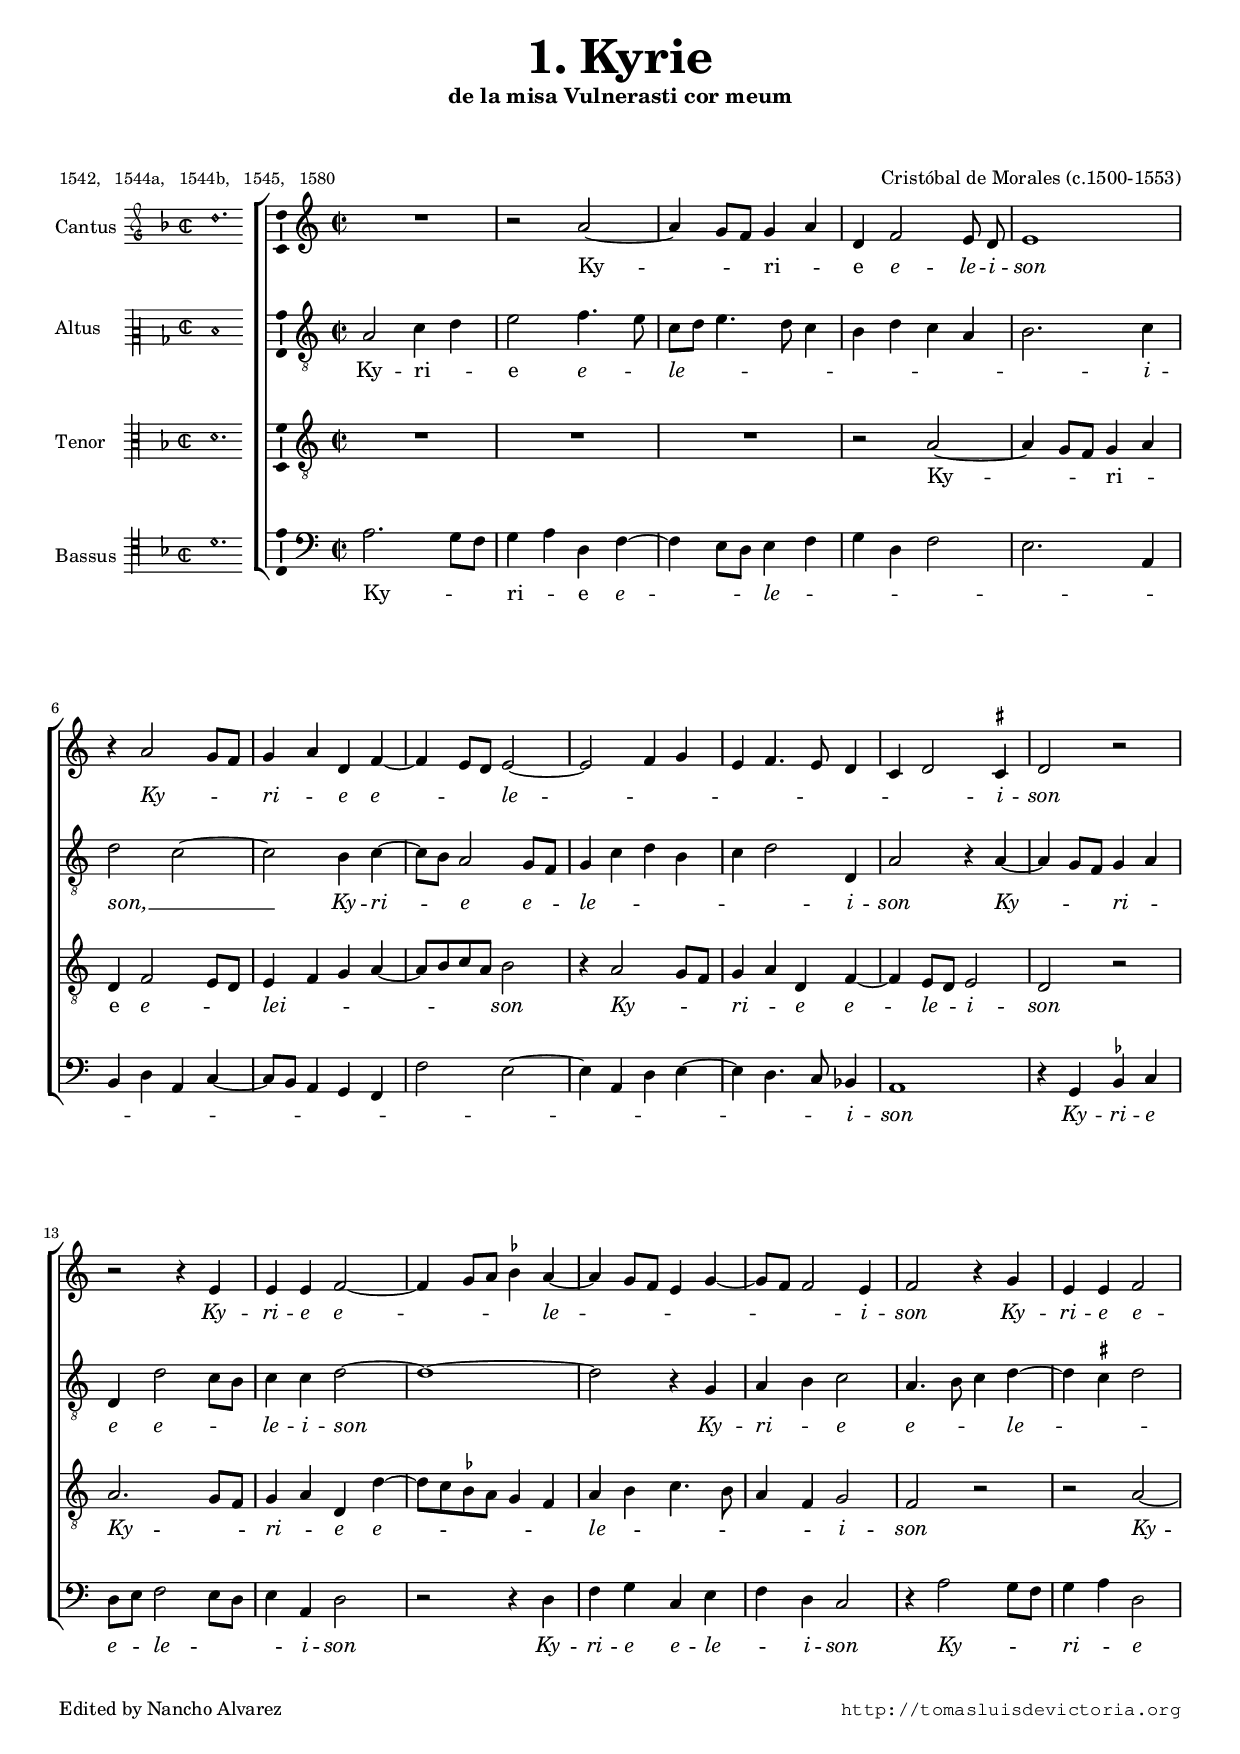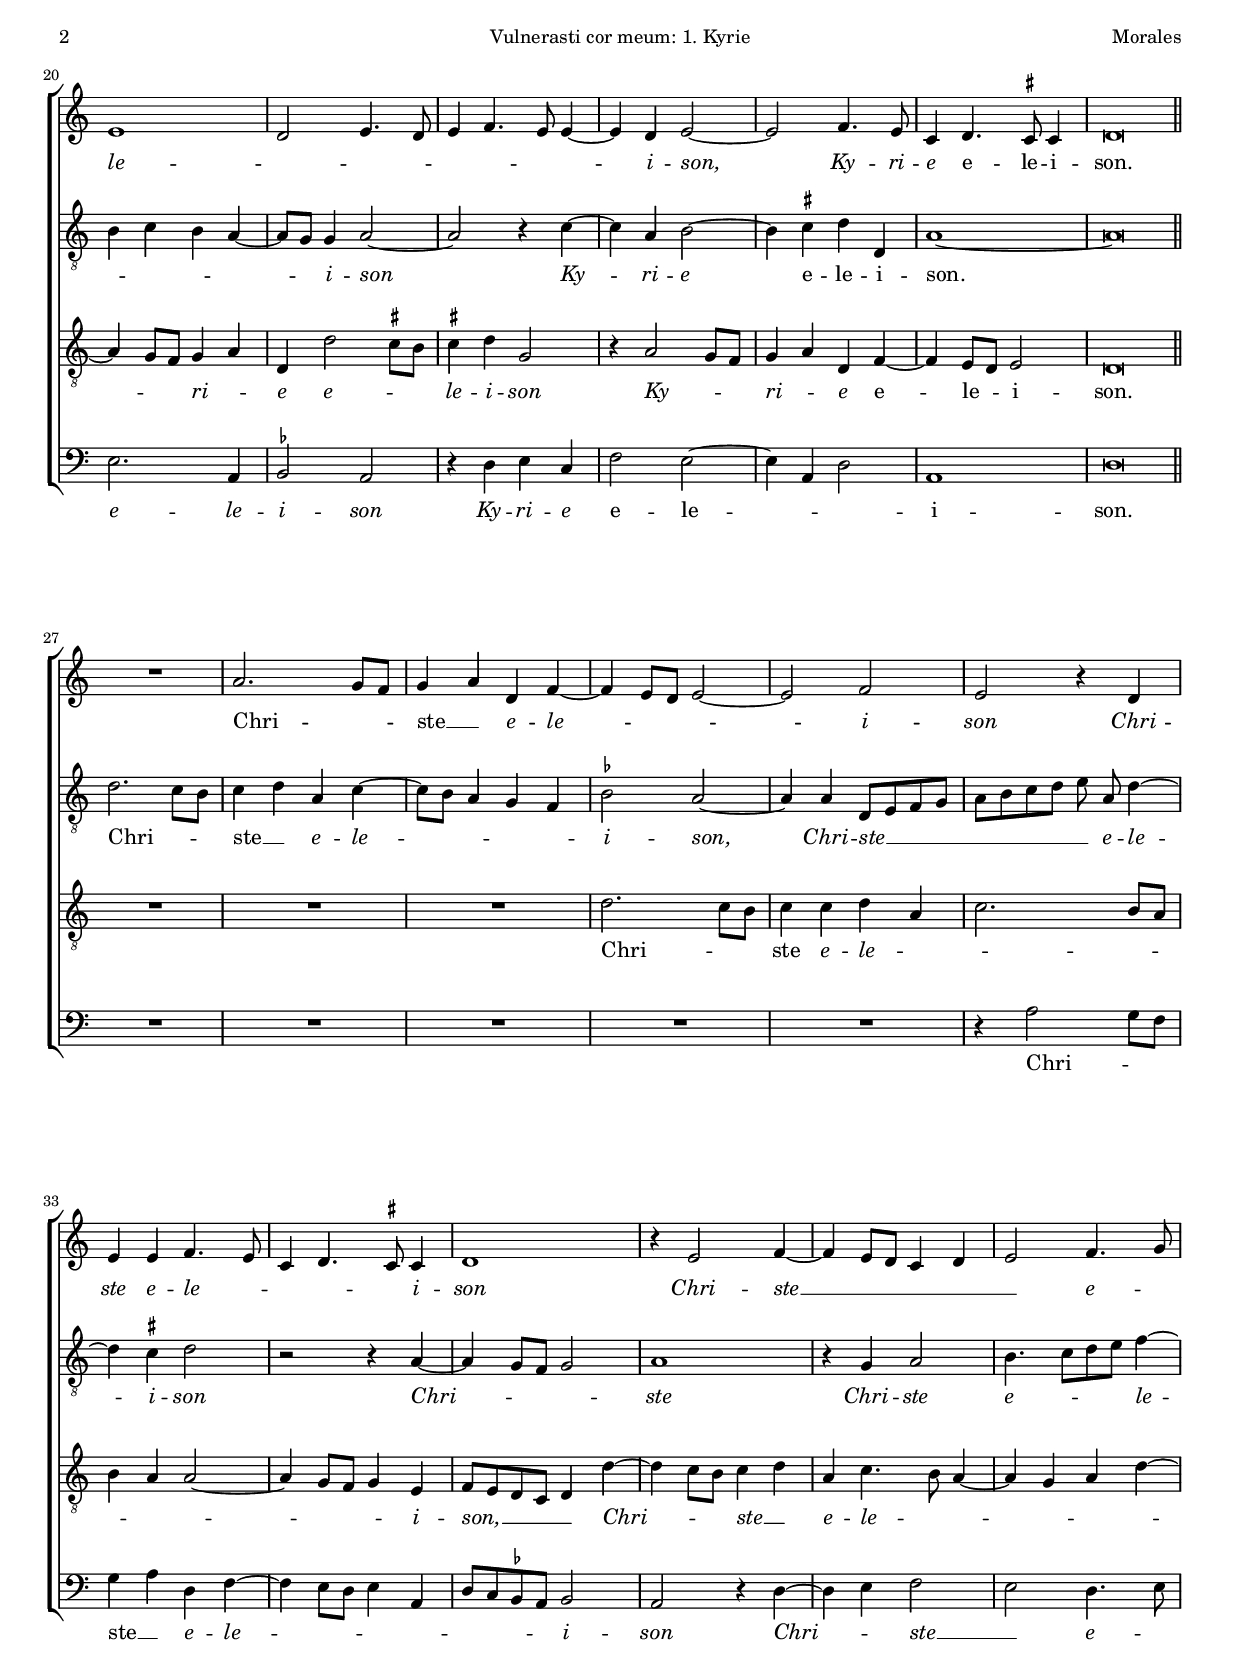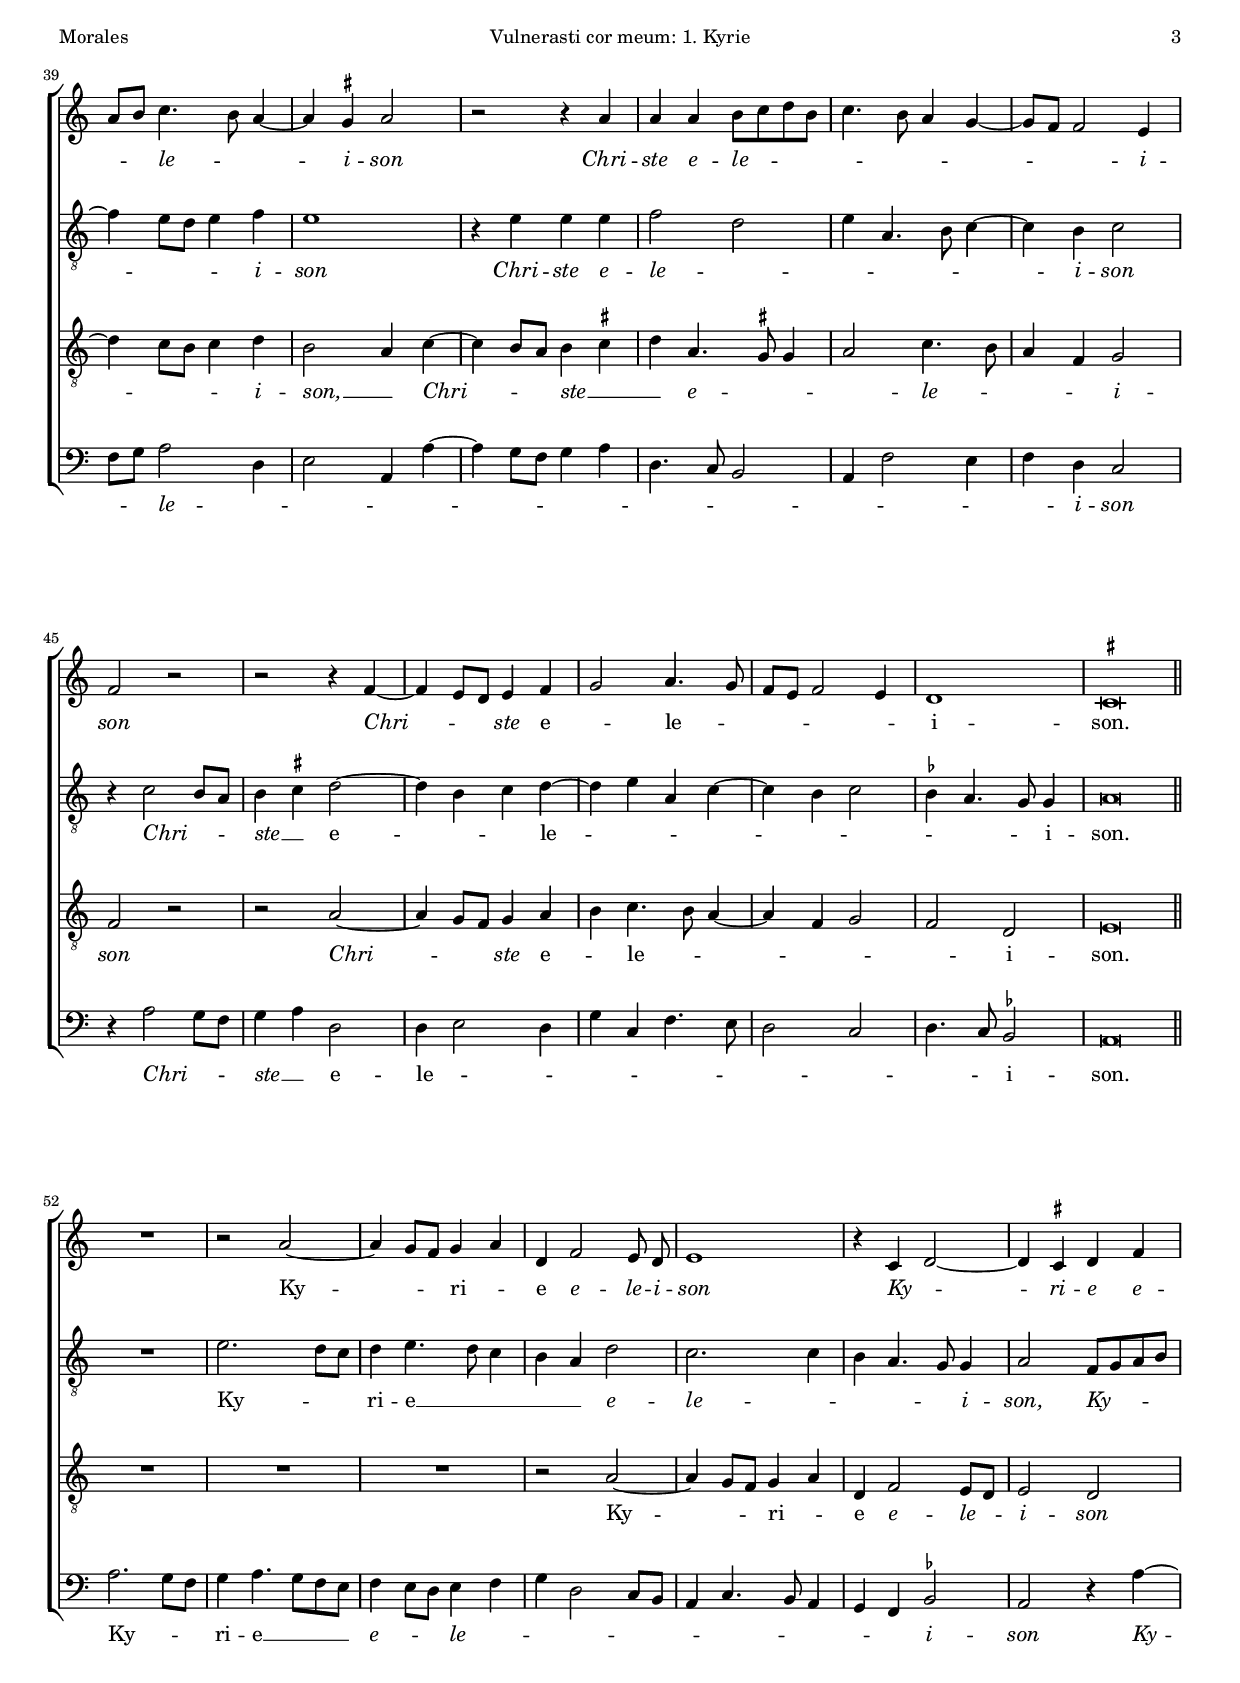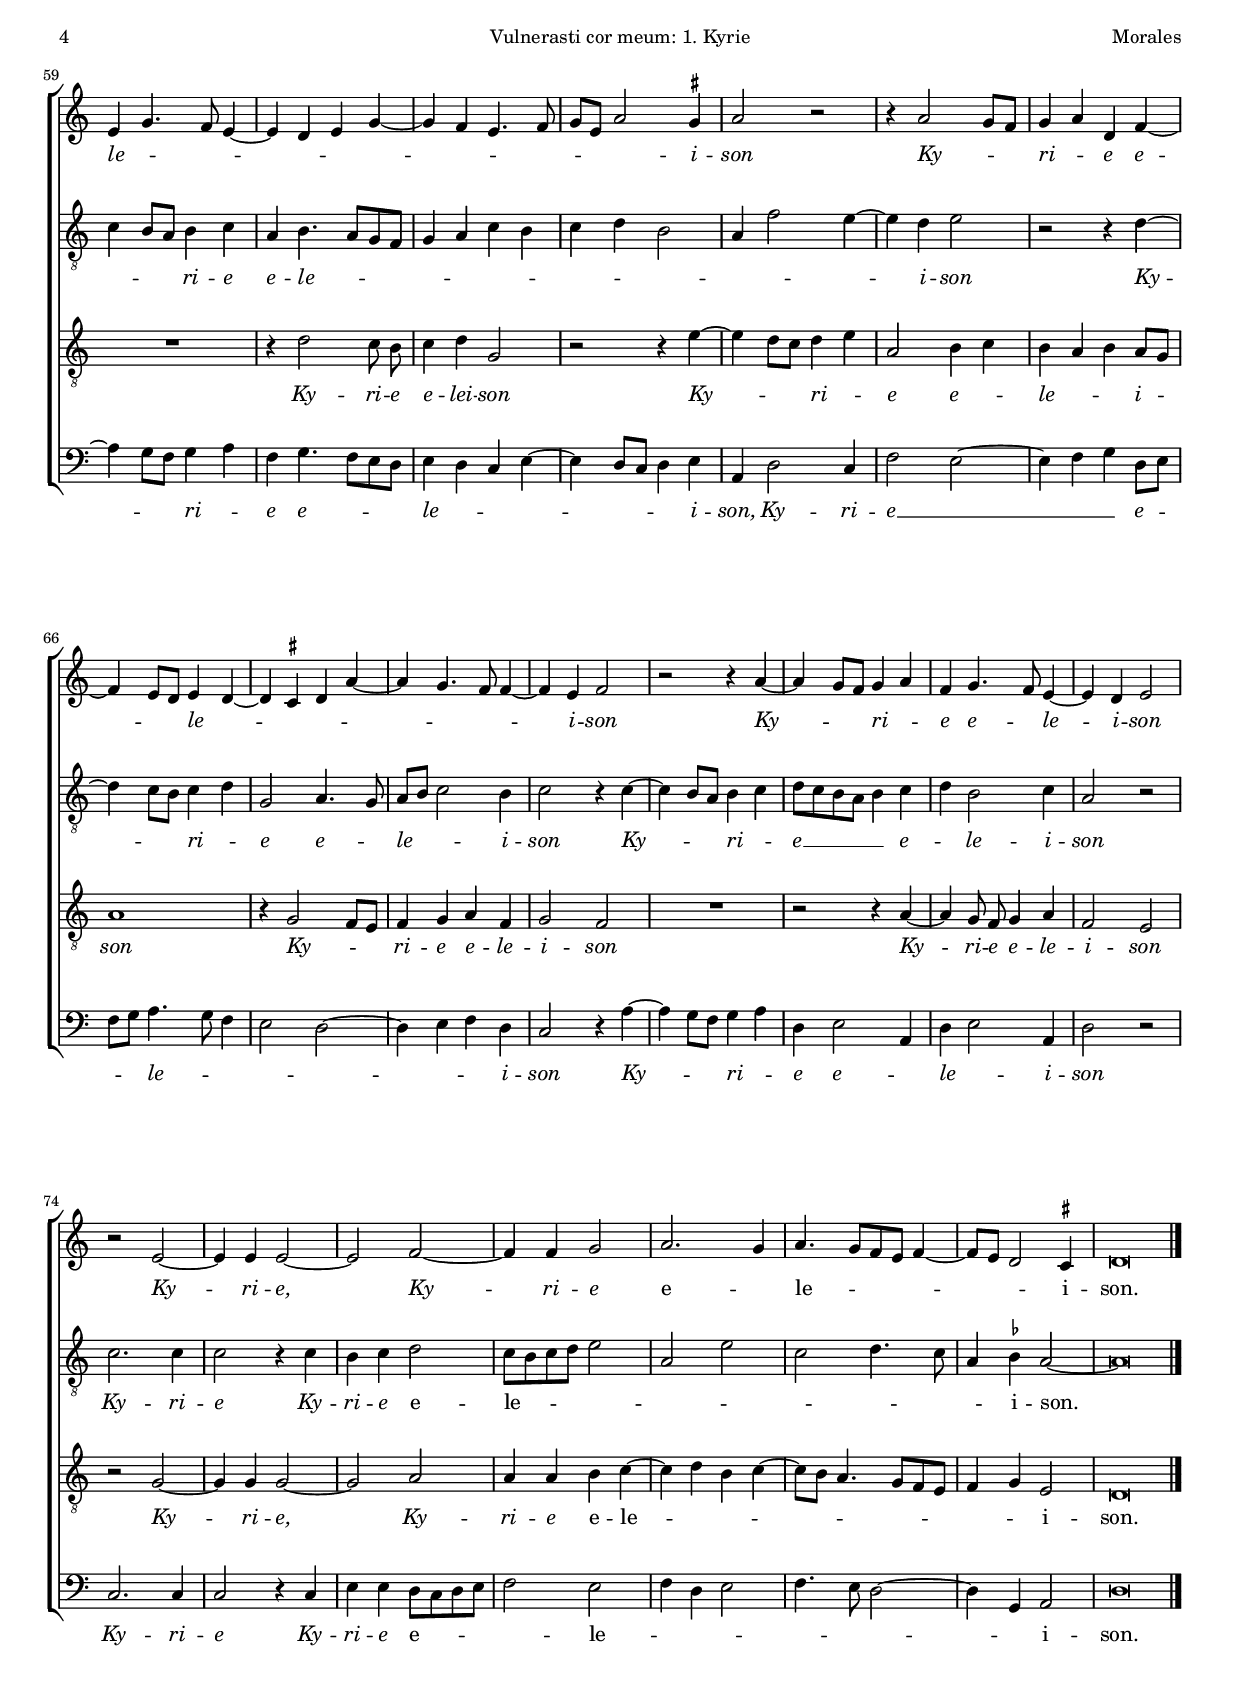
\version "2.18.0"

#(set-default-paper-size "a4")
#(set-global-staff-size 16.4)
#(ly:set-option 'point-and-click #f)
%mobile -s15.5 -i3.2

italicas=\override LyricText.font-shape = #'italic
rectas=\override LyricText.font-shape = #'upright
ss=\once \set suggestAccidentals = ##t
incipitwidth = 20

htitle="Vulnerasti cor meum: 1. Kyrie"
hcomposer="Morales"

\header {
	title=\markup{\fontsize #4 "1. Kyrie"}
	subtitle=\markup{"de la misa Vulnerasti cor meum"}
	subsubtitle=\markup{\null \vspace #2 }
        composer="Cristóbal de Morales (c.1500-1553)"
        pdfauthor=\composer
	%opus="(-)"
	poet=\markup{\smaller "1542,   1544a,   1544b,   1545,   1580"}
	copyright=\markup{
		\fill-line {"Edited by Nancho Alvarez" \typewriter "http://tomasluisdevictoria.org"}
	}
%	tagline=""
}


global={\key f \major \time 2/2  \skip 1*26 \bar "||" \break
					\skip 1*25 \bar "||" \break
					\skip 1*30 \bar "|."
}

cantus={
	R1*4/4 |
	r2 d'' ~ |
	d''4 c''8 bes' c''4 d'' |
	\set Staff.autoBeaming = ##f
	g' bes'2 a'8 g' |
	\set Staff.autoBeaming = ##t
%5
	a'1 |
	r4 d''2 c''8 bes' |
	c''4 d'' g' bes' ~ |
	bes' a'8 g' a'2 ~ |
	a' bes'4 c'' |
%10
	a' bes'4. a'8 g'4 |
	f' g'2 \ss fis'4 |
	g'2 r |
	r r4 a' |
	a' a' bes'2 ~ |
%15
	bes'4 c''8 d'' \ss ees''4 d'' ~ |
	d'' c''8 bes' a'4 c'' ~ |
	c''8 bes' bes'2 a'4 |
	bes'2 r4 c'' |
	a' a' bes'2 |
%20
	a'1 |
	g'2 a'4. g'8 |
	a'4 bes'4. a'8 a'4 ~ |
	a' g' a'2 ~ |
	a' bes'4. a'8 |
%25
	f'4 g'4. \ss fis'8 fis'4 |
	g'\breve*1/2 |
	R1*4/4 |
	d''2. c''8 bes' |
	c''4 d'' g' bes' ~ |
%30
	bes' a'8 g' a'2 ~ |
	a' bes' |
	a' r4 g' |
	a' a' bes'4. a'8 |
	f'4 g'4. \ss fis'8 fis'4 |
%35
	g'1 |
	r4 a'2 bes'4 ~ |
	bes' a'8 g' f'4 g' |
	a'2 bes'4. c''8 | %\break
	d'' e'' f''4. e''8 d''4 ~ |
%40
	d'' \ss cis'' d''2 |
	r r4 d'' |
	d'' d'' e''8 f'' g'' e'' |
	f''4. e''8 d''4 c'' ~ |
	c''8 bes' bes'2 a'4 |
%45
	bes'2 r |
	r r4 bes' ~ |
	bes' a'8 g' a'4 bes' |
	c''2 d''4. c''8 |
	bes' a' bes'2 a'4 |
%50
	g'1 |
	\ss fis'\breve*1/2 |
	R1*4/4 |
	r2 d'' ~ |
	d''4 c''8 bes' c''4 d'' |
%55
	\set Staff.autoBeaming = ##f
	g' bes'2 a'8 g' |
	\set Staff.autoBeaming = ##t
	a'1 |
	r4 f' g'2 ~ |
	g'4 \ss fis' g' bes' |
	a' c''4. bes'8 a'4 ~ |
%60
	a' g' a' c'' ~ |
	c'' bes' a'4. bes'8 |
	c'' a' d''2 \ss cis''4 |
	d''2 r |
	r4 d''2 c''8 bes' |
%65
	c''4 d'' g' bes' ~ |
	bes' a'8 g' a'4 g' ~ |
	g' \ss fis' g' d'' ~ |
	d'' c''4. bes'8 bes'4 ~ |
	bes' a' bes'2 |
%70
	r r4 d'' ~ |
	d'' c''8 bes' c''4 d'' |
	bes' c''4. bes'8 a'4 ~ |
	a' g' a'2 |
	r a' ~ |
%75
	a'4 a' a'2 ~ |
	a' bes' ~ |
	bes'4 bes' c''2 |
	d''2. c''4 |
	d''4.  c''8[ bes' a'] bes'4 ~ |
%80
	bes'8 a' g'2 \ss fis'4 |
	g'\breve*1/2
}

altus={
	d'2 f'4 g' |
	a'2 bes'4. a'8 |
	f' g' a'4. g'8 f'4 |
	e' g' f' d' |
%5
	e'2. f'4 |
	g'2 f' ~ |
	f' e'4 f' ~ |
	f'8 e' d'2 c'8 bes |
	c'4 f' g' e' |
%10
	f' g'2 g4 |
	d'2 r4 d' ~ |
	d' c'8 bes c'4 d' |
	g g'2 f'8 e' |
	f'4 f' g'2 ~ |
%15
	g'1 ~ |
	g'2 r4 c' |
	d' e' f'2 |
	d'4. e'8 f'4 g' ~ |
	g' \ss fis' g'2 |
%20
	e'4 f' e' d' ~ |
	d'8 c' c'4 d'2 ~ |
	d' r4 f' ~ |
	f' d' e'2 ~ |
	e'4 \ss fis' g' g |
%25
	d'1 ~ |
	d'\breve*1/2 |
	g'2. f'8 e' |
	f'4 g' d' f' ~ |
	f'8 e' d'4 c' bes |
%30
	\ss ees'2 d' ~ |
	d'4 d' g8 a bes c' |
	 d'[ e' f' g'] a' \noBeam d' g'4 ~ |
	g' \ss fis' g'2 |
	r r4 d' ~ |
%35
	d' c'8 bes c'2 |
	d'1 |
	r4 c' d'2 |
	e'4.  f'8[ g' a'] bes'4 ~ |
	bes' a'8 g' a'4 bes' |
%40
	a'1 |
	r4 a' a' a' |
	bes'2 g' |
	a'4 d'4. e'8 f'4 ~ |
	f' e' f'2 |
%45
	r4 f'2 e'8 d' |
	e'4 \ss fis' g'2 ~ |
	g'4 e' f' g' ~ |
	g' a' d' f' ~ |
	f' e' f'2 |
%50
	\ss ees'4 d'4. c'8 c'4 |
	d'\breve*1/2 |
	R1*4/4 |
	a'2. g'8 f' |
	g'4 a'4. g'8 f'4 |
%55
	e' d' g'2 |
	f'2. f'4 |
	e' d'4. c'8 c'4 |
	d'2 bes8 c' d' e' |
	f'4 e'8 d' e'4 f' |
%60
	d' e'4. d'8 c' bes |
	c'4 d' f' e' |
	f' g' e'2 |
	d'4 bes'2 a'4 ~ |
	a' g' a'2 |
%65
	r r4 g' ~ |
	g' f'8 e' f'4 g' |
	c'2 d'4. c'8 |
	d' e' f'2 e'4 |
	f'2 r4 f' ~ |
%70
	f' e'8 d' e'4 f' |
	g'8 f' e' d' e'4 f' |
	g' e'2 f'4 |
	d'2 r |
	f'2. f'4 |
%75
	f'2 r4 f' |
	e' f' g'2 |
	f'8 e' f' g' a'2 |
	d' a' |
	f' g'4. f'8 |
%80
	d'4 \ss ees' d'2 ~ |
	d'\breve*1/2
}

tenor={
	R1*4/4 |
	R1*4/4 |
	R1*4/4 |
	r2 d' ~ |
%5
	d'4 c'8 bes c'4 d' |
	g bes2 a8 g |
	a4 bes c' d' ~ |
	 d'8 e' f' d' e'2 |
	r4 d'2 c'8 bes |
%10
	c'4 d' g bes ~ |
	bes a8 g a2 |
	g r |
	d'2. c'8 bes |
	c'4 d' g g' ~ |
%15
	g'8 f' \ss ees' d' c'4 bes |
	d' e' f'4. e'8 |
	d'4 bes c'2 |
	bes r |
	r d' ~ |
%20
	d'4 c'8 bes c'4 d' |
	g g'2 \ss fis'8 e' |
	\ss fis'4 g' c'2 |
	r4 d'2 c'8 bes |
	c'4 d' g bes ~ |
%25
	bes a8 g a2 |
	g\breve*1/2 |
	R1*4/4 |
	R1*4/4 |
	R1*4/4 |
%30
	g'2. f'8 e' |
	f'4 f' g' d' |
	f'2. e'8 d' |
	e'4 d' d'2 ~ |
	d'4 c'8 bes c'4 a |
%35
	bes8 a g f g4 g' ~ |
	g' f'8 e' f'4 g' |
	d' f'4. e'8 d'4 ~ |
	d' c' d' g' ~ |
	g' f'8 e' f'4 g' |
%40
	e'2 d'4 f' ~ |
	f' e'8 d' e'4 \ss fis' |
	g' d'4. \ss cis'8 cis'4 |
	d'2 f'4. e'8 |
	d'4 bes c'2 |
%45
	bes r |
	r d' ~ |
	d'4 c'8 bes c'4 d' |
	e' f'4. e'8 d'4 ~ |
	d' bes c'2 |
%50
	bes g |
	a\breve*1/2 |
	R1*4/4 |
	R1*4/4 |
	R1*4/4 |
%55
	r2 d' ~ |
	d'4 c'8 bes c'4 d' |
	g bes2 a8 g |
	a2 g |
	R1*4/4 |
%60
	\set Staff.autoBeaming = ##f
	r4 g'2 f'8 e' |
	\set Staff.autoBeaming = ##t
	f'4 g' c'2 |
	r r4 a' ~ |
	a' g'8 f' g'4 a' |
	d'2 e'4 f' |
%65
	e' d' e' d'8 c' |
	d'1 |
	r4 c'2 bes8 a |
	bes4 c' d' bes |
	c'2 bes |
%70
	R1*4/4 |
	r2 r4 d' ~ |
	\set Staff.autoBeaming = ##f
	d' c'8 bes c'4 d' |
	\set Staff.autoBeaming = ##t
	bes2 a |
	r c' ~ |
%75
	c'4 c' c'2 ~ |
	c' d' |
	d'4 d' e' f' ~ |
	f' g' e' f' ~ |
	f'8 e' d'4. c'8 bes a |
%80
	bes4 c' a2 |
	g\breve*1/2
}

bassus={
	d'2. c'8 bes |
	c'4 d' g bes ~ |
	bes a8 g a4 bes |
	c' g bes2 |
%5
	a2. d4 |
	e g d f ~ |
	f8 e d4 c bes, |
	bes2 a ~ |
	a4 d g a ~ |
%10
	a g4. f8 ees4 |
	d1 |
	r4 c \ss ees f |
	g8 a bes2 a8 g |
	a4 d g2 |
%15
	r r4 g |
	bes c' f a |
	bes g f2 |
	r4 d'2 c'8 bes |
	c'4 d' g2 |
%20
	a2. d4 |
	\ss ees2 d |
	r4 g a f |
	bes2 a ~ |
	a4 d g2 |
%25
	d1 |
	g\breve*1/2 |
	R1*4/4 |
	R1*4/4 |
	R1*4/4 |
%30
	R1*4/4 |
	R1*4/4 |
	r4 d'2 c'8 bes |
	c'4 d' g bes ~ |
	bes a8 g a4 d |
%35
	g8 f \ss ees d ees2 |
	d r4 g ~ |
	g a bes2 |
	a g4. a8 |
	bes c' d'2 g4 |
%40
	a2 d4 d' ~ |
	d' c'8 bes c'4 d' |
	g4. f8 e2 |
	d4 bes2 a4 |
	bes g f2 |
%45
	r4 d'2 c'8 bes |
	c'4 d' g2 |
	g4 a2 g4 |
	c' f bes4. a8 |
	g2 f |
%50
	g4. f8 \ss ees2 |
	d\breve*1/2 |
	d'2. c'8 bes |
	c'4 d'4. c'8 bes a |
	bes4 a8 g a4 bes |
%55
	c' g2 f8 e |
	d4 f4. e8 d4 |
	c bes, \ss ees2 |
	d r4 d' ~ |
	d' c'8 bes c'4 d' |
%60
	bes c'4. bes8 a g |
	a4 g f a ~ |
	a g8 f g4 a |
	d g2 f4 |
	bes2 a ~ |
%65
	a4 bes c' g8 a |
	bes c' d'4. c'8 bes4 |
	a2 g ~ |
	g4 a bes g |
	f2 r4 d' ~ |
%70
	d' c'8 bes c'4 d' |
	g a2 d4 |
	g a2 d4 |
	g2 r |
	f2. f4 |
%75
	f2 r4 f |
	a a g8 f g a |
	bes2 a |
	bes4 g a2 |
	bes4. a8 g2 ~ |
%80
	g4 c d2 |
	g\breve*1/2
}

textocantus=\lyricmode{
Ky -- _ _ _ ri -- _ e
\italicas
e -- le -- i -- son
Ky -- _ _ ri -- _ e e -- _ _ _ le -- _ _ _ _ _ _ _ _ _ i -- son
Ky -- ri -- e e -- _ _ _ _ le -- _ _ _ _ _ _ _ _ i -- son
Ky -- ri -- e e -- le -- _ _ _ _ _ _ _ _ i -- son, _
Ky -- ri -- e 
\rectas
e -- le -- i -- son.
Chri -- _ _ ste __ _ 
\italicas
e -- le -- _ _ _ _ _ i -- son
Chri -- ste e -- le -- _ _ _ _ i -- son
Chri -- ste __ _ _ _ _ _ _ e -- _ _ _ le -- _ _ _ i -- son
Chri -- ste e -- le -- _ _ _ _ _ _ _ _ _ _ i -- son
Chri -- _ _ _ ste 
\rectas
e -- _ le -- _ _ _ _ _ i -- son.
Ky -- _ _ _ ri -- _ e 
\italicas
e -- le -- i -- son
Ky -- _ _ ri -- e e -- le -- _ _ _ _ _ _ _ _ _ _ _ _ _ _ i -- son
Ky -- _ _ ri -- _ e e -- _ _ _ le -- _ _ _ _ _ _ _ _ _ _ i -- son
Ky -- _ _ _ ri -- _ e e -- _ le -- _ i -- son
Ky -- _ ri -- e, _
Ky -- _ ri -- e 
\rectas
e -- _ le -- _ _ _ _ _ _ _ i -- son.
}

textoaltus=\lyricmode{
Ky -- ri -- _ e 
\italicas
e -- _ le -- _ _ _ _ _ _ _ _ _ i -- son, __ _ _
Ky -- ri -- _ _ e e -- _ le -- _ _ _ _ _ i -- son
Ky -- _ _ _ ri -- _ e e -- _ _ le -- i -- son _ _ 
Ky -- ri -- _ e e -- _ _ le -- _ _ _ _ _ _ _ _ _ i -- son _
Ky -- _ ri -- e _ 
\rectas
e -- le -- i -- son. _
Chri -- _ _ ste __ _
\italicas
e -- le -- _ _ _ _ _ i -- son, _
Chri -- ste __ _ _ _ _ _ _ _ _ e -- le -- _ i -- son
Chri -- _ _ _ _ ste
Chri -- ste e -- _ _ _ le -- _ _ _ _ i -- son
Chri -- ste e -- le -- _ _ _ _ _ _ i -- son
Chri -- _ _ ste __ _ 
\rectas
e -- _ _ _ le -- _ _ _ _ _ _ _ _ _ _ i -- son.
Ky -- _ _ ri -- e __ _ _ _ _ 
\italicas
e -- le -- _ _ _ _ i -- son,
Ky -- _ _ _ _ _ _ ri -- e e -- le -- _ _ _ _ _ _ _ _ _ _ _ _ _ _ i -- son
Ky -- _ _ _ ri -- _ e e -- _ le -- _ _ i -- son
Ky -- _ _ _ ri -- _ e __ _ _ _ _ e -- _ le -- i -- son
Ky -- ri -- e 
Ky -- ri -- e 
\rectas
e -- le -- _ _ _ _ _ _ _ _ _ _ i -- son. _
}

textotenor=\lyricmode{
Ky -- _ _ _ ri -- _ e
\italicas
e -- _ _ lei -- _ _ _ _ _ _ _ son
Ky -- _ _ ri -- _ e e -- _ le -- _ i -- son
Ky -- _ _ ri -- _ e e -- _ _ _ _ _ _ le -- _ _ _ _ _ i -- son
Ky -- _ _ _ ri -- _ e e -- _ _ le -- i -- son
Ky -- _ _ ri -- _ e 
\rectas
e -- _ le -- _ i -- son.
Chri -- _ _ ste 
\italicas
e -- le -- _ _ _ _ _ _ _ _ _ _ _ i -- son, __ _ _ _ _ 
Chri -- _ _ _ ste __ _ e -- le -- _ _ _ _ _ _ _ _ _ _ i -- son, __ _
Chri -- _ _ _ ste __ _ _ e -- _ _ _ le -- _ _ _ i -- son
Chri -- _ _ _ ste 
\rectas
e -- _ le -- _ _ _ _ _ _ i -- son.
Ky -- _ _ _ ri -- _ e 
\italicas
e -- le -- _ i -- son
Ky -- ri -- e e -- lei -- son
Ky -- _ _ _ ri -- _ e e -- _ le -- _ _ i -- _ son
Ky -- _ _ ri -- e e -- le -- i -- son
Ky -- _ ri -- e e -- le -- i -- son
Ky -- _ ri -- e, _
Ky -- ri -- e 
\rectas
e -- le -- _ _ _ _ _ _ _ _ _ _ _ _ i -- son.
}

textobassus=\lyricmode{
Ky -- _ _ ri -- _ e 
\italicas
e -- _ _ _ le -- _ _ _ _ _ _ _ _ _ _ _ _ _ _ _ _ _ _ _ _ _ _ _ _ i -- son
Ky -- ri -- e e -- _ le -- _ _ _ i -- son
Ky -- ri -- e e -- le -- _ i -- son
Ky -- _ _ ri -- _ e e -- le -- i -- son
Ky -- ri -- e 
\rectas
e -- le -- _ _ _ i -- son.
Chri -- _ _ ste __ _ 
\italicas
e -- le -- _ _ _ _ _ _ _ _ _ i -- son
Chri -- _ _ ste __ _ e -- _ _ _ le -- _ _ _ _ _ _ _ _ _ _ _ _ _ _ _ _ i -- son
Chri -- _ _ ste __ _ 
\rectas
e -- le -- _ _ _ _ _ _ _ _ _ _ i -- son.
Ky -- _ _ ri -- e __ _ _ _ 
\italicas
e -- _ _ le -- _ _ _ _ _ _ _ _ _ _ _ i -- son
Ky -- _ _ _ ri -- _ e e -- _ _ _ le -- _ _ _ _ _ _ _ i -- son,
Ky -- ri -- e __ _ _ _ _ e -- _ _ _ le -- _ _ _ _ _ _ _ i -- son
Ky -- _ _ _ ri -- _ e e -- _ le -- _ i -- son
Ky -- ri -- e
Ky -- ri -- e 
\rectas
e -- _ _ _ _ le -- _ _ _ _ _ _ _ _ i -- son.
}



incipitcantus=\markup{
	\score{
		{ 
		\set Staff.instrumentName="Cantus "
		\override NoteHead.style = #'neomensural
		\override Rest.style = #'neomensural
		\override Staff.TimeSignature.style = #'neomensural
		\cadenzaOn 
		\clef "petrucci-g"
		\key f \major
		\time 2/2
		d''1.
		} 
	\layout {
		\context {\Voice
			\remove Ligature_bracket_engraver
			\consists Mensural_ligature_engraver
		}
		line-width=\incipitwidth
		indent = 0
	}
	}
}


incipitaltus=\markup{
	\score{
		{ 
		\set Staff.instrumentName="Altus    "
		\override NoteHead.style = #'neomensural 
		\override Rest.style = #'neomensural
		\override Staff.TimeSignature.style = #'neomensural
		\cadenzaOn 
		\clef "petrucci-c2"
		\key f \major
		\time 2/2
		d'1
		} 
	\layout {
		\context {\Voice
			\remove Ligature_bracket_engraver
			\consists Mensural_ligature_engraver
		}
		line-width=\incipitwidth
		indent = 0
	}
	}
}


incipittenor=\markup{
	\score{
		{ 
		\set Staff.instrumentName="Tenor   "
		\override NoteHead.style = #'neomensural 
		\override Rest.style = #'neomensural
		\override Staff.TimeSignature.style = #'neomensural
		\cadenzaOn 
		\clef "petrucci-c3"
		\key f \major
		\time 2/2
		d'1.
		} 
	\layout {
		\context {\Voice
			\remove Ligature_bracket_engraver
			\consists Mensural_ligature_engraver
		}
		line-width=\incipitwidth
		indent=0
	}
	}
}


incipitbassus=\markup{
	\score{
		{ 
		\set Staff.instrumentName="Bassus "
		\override NoteHead.style = #'neomensural 
		\override Rest.style = #'neomensural
		\override Staff.TimeSignature.style = #'neomensural
		\cadenzaOn 
		\clef "petrucci-c4"
		\key f \major
		\time 2/2
		d'1.
		} 
	\layout {
		\context {\Voice
			\remove Ligature_bracket_engraver
			\consists Mensural_ligature_engraver
		}
		line-width=\incipitwidth
		indent = 0
	}
	}
}





\score {\transpose c' g{
\new ChoirStaff<<

	\new Staff <<\global
	\new Voice="v1" {
		\set Staff.instrumentName=\incipitcantus
		\clef "treble"
		\cantus }
	\new Lyrics \lyricsto "v1" {\textocantus }
	>>

	
	\new Staff << \global
	\new Voice="v2" {
		\set Staff.instrumentName=\incipitaltus
		\clef "G_8" 
		\altus}
	\new Lyrics \lyricsto "v2" {\textoaltus }
	>>

	
	\new Staff <<\global
	\new Voice="v3" {
		\set Staff.instrumentName=\incipittenor
		\clef "G_8"
		\tenor }
	\new Lyrics \lyricsto "v3" {\textotenor }
	>>
	

	\new Staff <<\global
	\new Voice="v4" {
		\set Staff.instrumentName=\incipitbassus
		\clef "bass" 
		\bassus }
	\new Lyrics \lyricsto "v4" {\textobassus }
	>>
	
>>

	}%transpose

\layout{ 
	\context {\Lyrics 
		\override VerticalAxisGroup.staff-affinity = #UP
		\override VerticalAxisGroup.nonstaff-relatedstaff-spacing =
			#'((basic-distance . 0) (minimum-distance . 0) (padding . 1))
		\override LyricText.font-size = #1.2
		\override LyricHyphen.minimum-distance = #0.5
	}
	\context {\Score 
		tempoHideNote = ##t
		\override BarNumber.padding = #2 
	}
	\context {\Voice 
		melismaBusyProperties = #'()
		%autoBeaming = ##f
	}
	\context {\Staff 
                %\RemoveEmptyStaves
                %\override VerticalAxisGroup.remove-first = ##t
		\override VerticalAxisGroup.staff-staff-spacing =
			#'((basic-distance . 11) (minimum-distance . 0) (padding . 1))
		\consists Ambitus_engraver 
		\override LigatureBracket.padding = #1
	}
}

%\midi { \mtempo }

}


\paper{
	evenHeaderMarkup=\markup  \fill-line { \fromproperty #'page:page-number-string \htitle \hcomposer }
	oddHeaderMarkup= \markup  \fill-line { \on-the-fly #not-first-page \hcomposer \on-the-fly #not-first-page \htitle \on-the-fly #not-first-page \fromproperty #'page:page-number-string }
	%system-count=20
	%page-count = 8
	ragged-last-bottom = ##f
	indent=3.5\cm
	system-system-spacing =
	#'((basic-distance . 20) (minimum-distance . 0) (padding . 5))
	top-system-spacing = % header
	#'((basic-distance . 8) (minimum-distance . 0) (padding . 0))
	last-bottom-spacing = % footer
	#'((basic-distance . 12) (minimum-distance . 0) (padding . 0))

}
